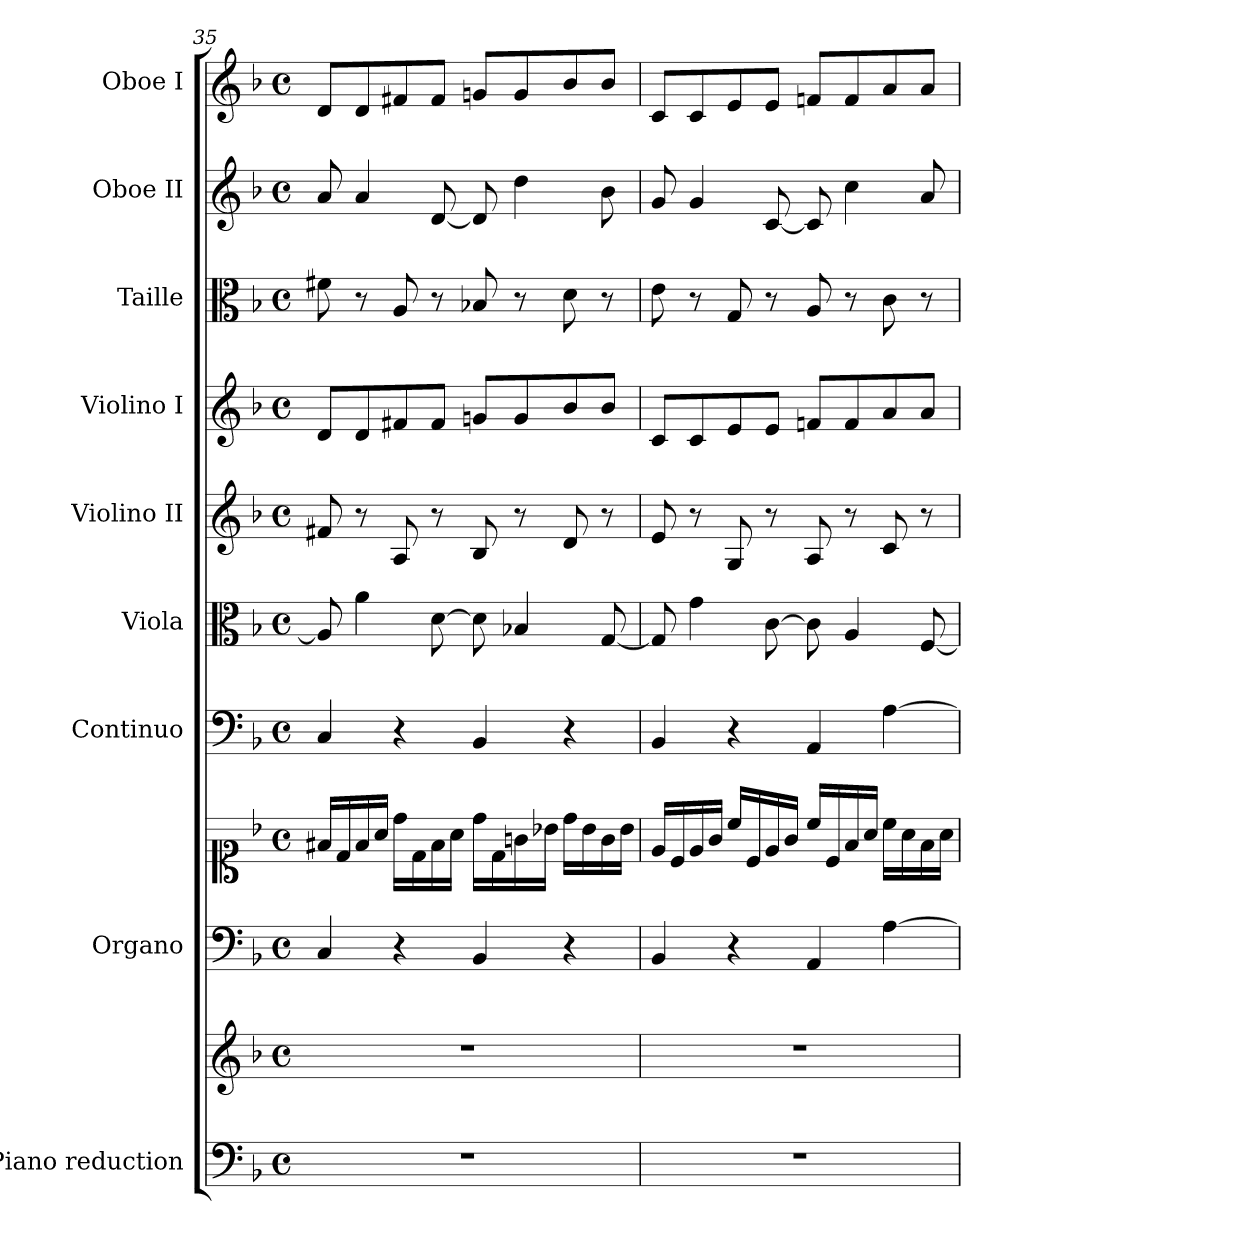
**kern	**kern	**kern	**kern	**kern	**kern	**kern	**kern	**kern	**kern	**kern
*part9	*part9	*part8	*part8	*part7	*part6	*part5	*part4	*part3	*part2	*part1
*staff11	*staff10	*staff9	*staff8	*staff7	*staff6	*staff5	*staff4	*staff3	*staff2	*staff1
*I"Piano reduction	*	*I"Organo	*	*I"Continuo	*I"Viola	*I"Violino II	*I"Violino I	*I"Taille	*I"Oboe II	*I"Oboe I
*I'Pno	*	*	*	*	*I'Vla	*I'Vln	*I'Vln	*	*I'Ob	*I'Ob
*clefF4	*clefG2	*clefF4	*clefC1	*clefF4	*clefC3	*clefG2	*clefG2	*clefC3	*clefG2	*clefG2
*k[b-]	*k[b-]	*k[b-]	*k[b-]	*k[b-]	*k[b-]	*k[b-]	*k[b-]	*k[b-]	*k[b-]	*k[b-]
*M4/4	*M4/4	*M4/4	*M4/4	*M4/4	*M4/4	*M4/4	*M4/4	*M4/4	*M4/4	*M4/4
*met(c)	*met(c)	*met(c)	*met(c)	*met(c)	*met(c)	*met(c)	*met(c)	*met(c)	*met(c)	*met(c)
=35	=35	=35	=35	=35	=35	=35	=35	=35	=35	=35
1r	1r	4C/	16f#X/LL	4C/	8A/]	8f#X/	8d/L	8f#X\	8a/	8d/L
.	.	.	16d/	.	.	.	.	.	.	.
.	.	.	16f#/	.	4a\	8r	8d/	8r	4a/	8d/
.	.	.	16a/JJ	.	.	.	.	.	.	.
.	.	4r	16dd\LL	4r	.	8A/	8f#X/	8A/	.	8f#X/
.	.	.	16d\	.	.	.	.	.	.	.
.	.	.	16f#\	.	[8d\	8r	8f#/J	8r	[8d/	8f#/J
.	.	.	16a\JJ	.	.	.	.	.	.	.
.	.	4BB-/	16dd\LL	4BB-/	8d\]	8B-/	8gn/L	8B-X/	8d/]	8gn/L
.	.	.	16d\	.	.	.	.	.	.	.
.	.	.	16gn\	.	4B-X/	8r	8g/	8r	4dd\	8g/
.	.	.	16b-X\JJ	.	.	.	.	.	.	.
.	.	4r	16dd\LL	4r	.	8d/	8b-/	8d\	.	8b-/
.	.	.	16b-\	.	.	.	.	.	.	.
.	.	.	16g\	.	[8G/	8r	8b-/J	8r	8b-\	8b-/J
.	.	.	16b-\JJ	.	.	.	.	.	.	.
=36	=36	=36	=36	=36	=36	=36	=36	=36	=36	=36
1r	1r	4BB-/	16e/LL	4BB-/	8G/]	8e/	8c/L	8e\	8g/	8c/L
.	.	.	16c/	.	.	.	.	.	.	.
.	.	.	16e/	.	4g\	8r	8c/	8r	4g/	8c/
.	.	.	16g/JJ	.	.	.	.	.	.	.
.	.	4r	16cc/LL	4r	.	8G/	8e/	8G/	.	8e/
.	.	.	16c/	.	.	.	.	.	.	.
.	.	.	16e/	.	[8c\	8r	8e/J	8r	[8c/	8e/J
.	.	.	16g/JJ	.	.	.	.	.	.	.
.	.	4AA/	16cc/LL	4AA/	8c\]	8A/	8fn/L	8A/	8c/]	8fn/L
.	.	.	16c/	.	.	.	.	.	.	.
.	.	.	16f/	.	4A/	8r	8f/	8r	4cc\	8f/
.	.	.	16a/JJ	.	.	.	.	.	.	.
.	.	[4A\	16cc\LL	[4A\	.	8c/	8a/	8c\	.	8a/
.	.	.	16a\	.	.	.	.	.	.	.
.	.	.	16f\	.	[8F/	8r	8a/J	8r	8a/	8a/J
.	.	.	16a\JJ	.	.	.	.	.	.	.
=	=	=	=	=	=	=	=	=	=	=
*-	*-	*-	*-	*-	*-	*-	*-	*-	*-	*-
